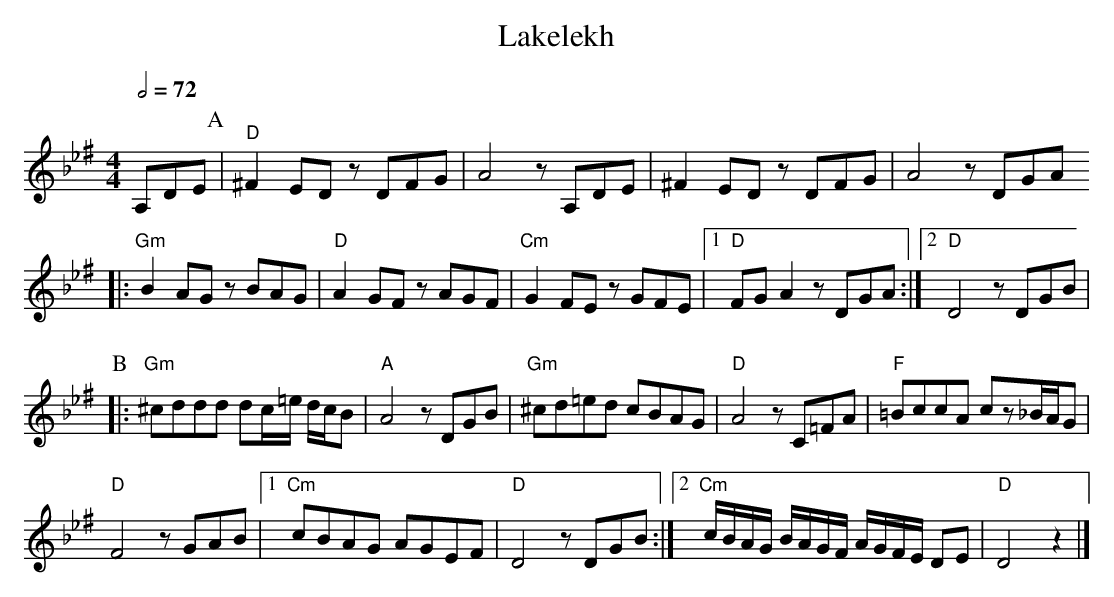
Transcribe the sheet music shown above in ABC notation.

X:1
T:Lakelekh
Q:1/2=72
M:4/4
L:1/8
K:Gmin ^f
A,DE \
P:A
| "D"^F2ED zDFG| A4 zA,DE | ^F2ED zDFG | A4 zDGA
|: "Gm"B2AG zBAG | "D"A2GF zAGF | "Cm"G2FE zGFE |1 "D"FGA2 zDGA :|2 "D"D4 zDGB |
P:B
|: "Gm"^cddd dc/=e/ d/c/B | "A"A4 zDGB | "Gm"^cd=ed cBAG | "D"A4 zC=FA | "F"=BccA cz_B/A/G |
"D"F4 zGAB |1 "Cm"cBAG AGEF | "D"D4 zDGB :|2 "Cm"c/B/A/G/ B/A/G/F/ A/G/F/E/ DE | "D"D4 z2 |]
